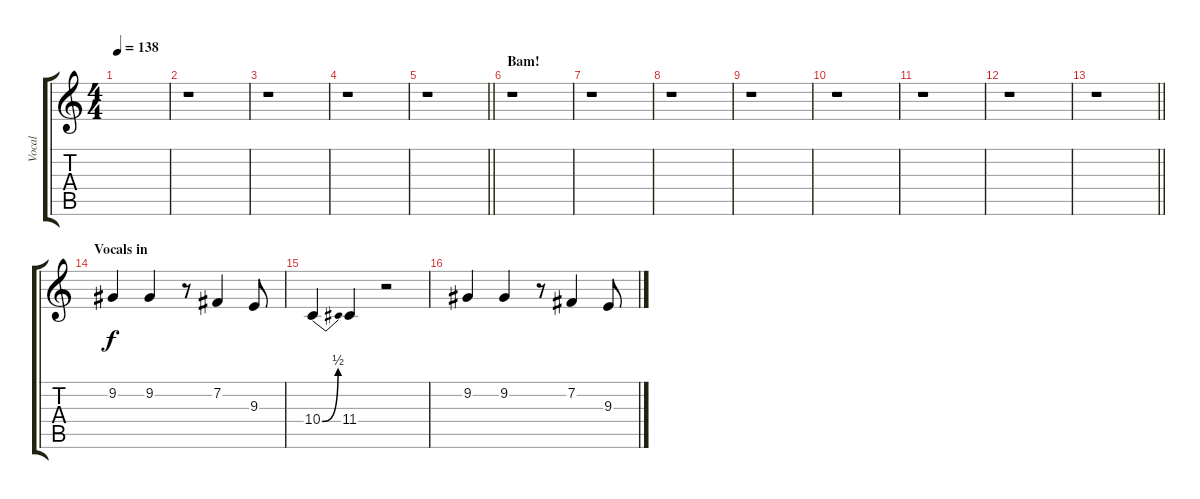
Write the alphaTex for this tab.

\track ("Vocal" "Vocal") {instrument brasssection}
\staff {score tabs}
\tuning (E4 B3 G3 D3 A2 E2) {hide}
\ts (4 4)
\tempo 138
\clef g2
\ks c
|
r.1 |
r.1 |
r.1 |
\barLineRight lightlight
r.1 |
\section ("" "Bam!")
r.1 |
r.1 |
r.1 |
r.1 |
r.1 |
r.1 |
r.1 |
\barLineRight lightlight
r.1 |
\section ("" "Vocals in")
9.2.4 9.2.4 r.8 7.2.4 9.3.8 |
10.4{be (bend 0 0 60 2)}.4 11.4.4 r.2 |
9.2.4 9.2.4 r.8 7.2.4 9.3.8
